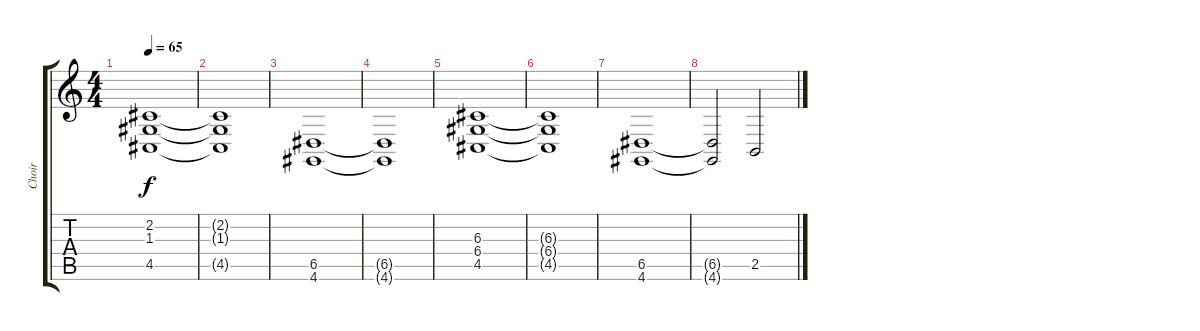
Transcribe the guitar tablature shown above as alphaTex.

\track ("Choir" "Choir") {instrument pad2warm}
\staff {score tabs}
\tuning (E4 B3 G3 D3 A2 E2) {hide}
\ts (4 4)
\tempo 65
\clef g2
\ks c
(2.2 1.3 4.5).1{dy f} |
(2.2{t} 1.3{t} 4.5{t}).1 |
(6.5 4.6).1 |
(6.5{t} 4.6{t}).1 |
(6.3 6.4 4.5).1 |
(6.3{t} 6.4{t} 4.5{t}).1 |
(6.5 4.6).1 |
(6.5{t} 4.6{t}).2 2.5.2
